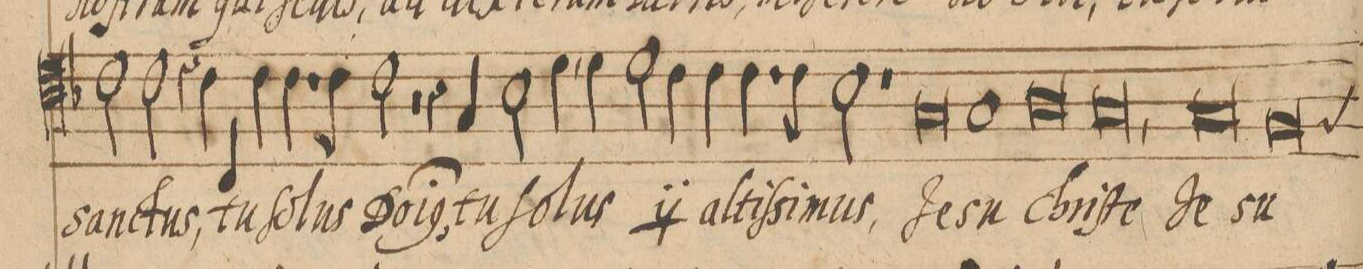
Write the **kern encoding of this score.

**kern	**text	**text
*I"TENOR	*	*
*clefC4	*	*
*k[b-]	*	*
*met(C|)	*	*
*M2/1	*	*
2c\	sanc-	.
2c\	-tus,	.
=72-	=72-	=72-
4r	.	.
4c\	tu	.
4C/	ſo-	.
4c\	-lus	.
4.c\	Do-	.
8c\	-(m)i-	.
2c\	-(nus),	.
=73-	=73-	=73-
2r	.	.
4r	.	.
4G/	tu	.
2B-\	ſo-	.
4d,\	-lus	.
*	*ij	*
4d\	tu	.
=74-	=74-	=74-
2d\	ſo-	.
4c\	-lus	.
*	*Xij	*
4c\	al-	.
4.c\	-tiſ-	.
8c\	-si-	.
2B-\	-mus,	.
=75-	=75-	=75-
1r	.	.
0G	Je-	.
=76-	=76-	=76-
1G	-su	.
=77-	=77-	=77-
0A	Chri-	.
=78-	=78-	=78-
0G,<	-ſte	.
=79-	=79-	=79-
0G	Je-	.
=80-	=80-	=80-
0F	-su	.
*custos:F	*	*
=81-	=81-	=81-
*-	*-	*-
